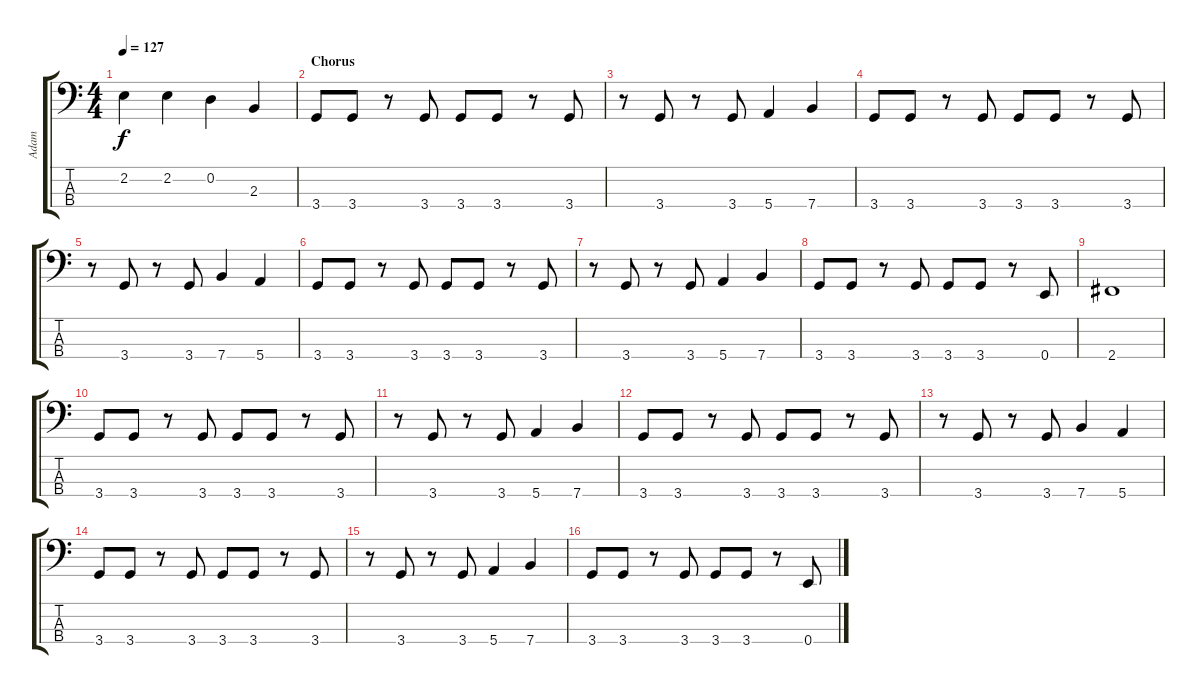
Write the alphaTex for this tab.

\track ("Adam" "Adam") {instrument electricbassfinger}
\staff {score tabs}
\tuning (G2 D2 A1 E1) {hide}
\ts (4 4)
\tempo 127
\clef f4
\ks c
2.2{t}.4{dy f} 2.2.4 0.2.4 2.3.4 |
\section ("" "Chorus")
3.4.8 3.4.8 r.8 3.4.8 3.4.8 3.4.8 r.8 3.4.8 |
r.8 3.4.8 r.8 3.4.8 5.4.4 7.4.4 |
3.4.8 3.4.8 r.8 3.4.8 3.4.8 3.4.8 r.8 3.4.8 |
r.8 3.4.8 r.8 3.4.8 7.4.4 5.4.4 |
3.4.8 3.4.8 r.8 3.4.8 3.4.8 3.4.8 r.8 3.4.8 |
r.8 3.4.8 r.8 3.4.8 5.4.4 7.4.4 |
3.4.8 3.4.8 r.8 3.4.8 3.4.8 3.4.8 r.8 0.4.8 |
2.4.1 |
3.4.8 3.4.8 r.8 3.4.8 3.4.8 3.4.8 r.8 3.4.8 |
r.8 3.4.8 r.8 3.4.8 5.4.4 7.4.4 |
3.4.8 3.4.8 r.8 3.4.8 3.4.8 3.4.8 r.8 3.4.8 |
r.8 3.4.8 r.8 3.4.8 7.4.4 5.4.4 |
3.4.8 3.4.8 r.8 3.4.8 3.4.8 3.4.8 r.8 3.4.8 |
r.8 3.4.8 r.8 3.4.8 5.4.4 7.4.4 |
3.4.8 3.4.8 r.8 3.4.8 3.4.8 3.4.8 r.8 0.4.8
